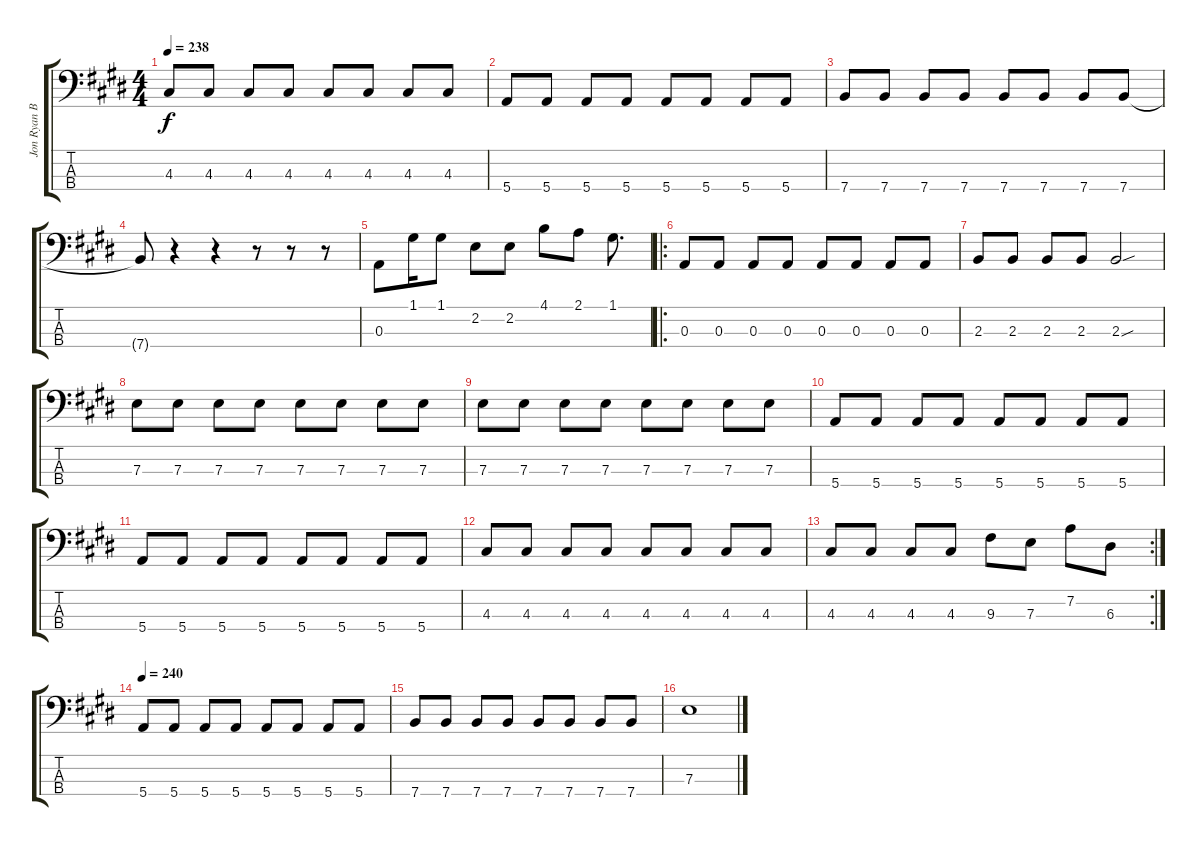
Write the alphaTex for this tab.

\track ("Jon Ryan Berry" "Jon Ryan B") {instrument electricbasspick}
\staff {score tabs}
\tuning (G2 D2 A1 E1) {hide}
\ts (4 4)
\tempo 238
\clef f4
\ks c#minor
4.3.8{dy f} 4.3.8 4.3.8 4.3.8 4.3.8 4.3.8 4.3.8 4.3.8 |
5.4.8 5.4.8 5.4.8 5.4.8 5.4.8 5.4.8 5.4.8 5.4.8 |
7.4.8 7.4.8 7.4.8 7.4.8 7.4.8 7.4.8 7.4.8 7.4.8 |
7.4{t}.8 r.4 r.4 r.8 r.8 r.8 |
0.3.8 1.1.16 1.1.8 2.2.8 2.2.8 4.1.8 2.1.8 1.1.8{d} |
\ro
\ks e
0.3.8 0.3.8 0.3.8 0.3.8 0.3.8 0.3.8 0.3.8 0.3.8 |
\ks c#minor
2.3.8 2.3.8 2.3.8 2.3.8 2.3{sou}.2 |
7.3.8 7.3.8 7.3.8 7.3.8 7.3.8 7.3.8 7.3.8 7.3.8 |
7.3.8 7.3.8 7.3.8 7.3.8 7.3.8 7.3.8 7.3.8 7.3.8 |
\ks e
5.4.8 5.4.8 5.4.8 5.4.8 5.4.8 5.4.8 5.4.8 5.4.8 |
\ks c#minor
5.4.8 5.4.8 5.4.8 5.4.8 5.4.8 5.4.8 5.4.8 5.4.8 |
4.3.8 4.3.8 4.3.8 4.3.8 4.3.8 4.3.8 4.3.8 4.3.8 |
\rc 2
4.3.8 4.3.8 4.3.8 4.3.8 9.3.8 7.3.8 7.2.8 6.3.8 |
\tempo 240
\ks e
5.4.8 5.4.8 5.4.8 5.4.8 5.4.8 5.4.8 5.4.8 5.4.8 |
\ks c#minor
7.4.8 7.4.8 7.4.8 7.4.8 7.4.8 7.4.8 7.4.8 7.4.8 |
7.3.1
